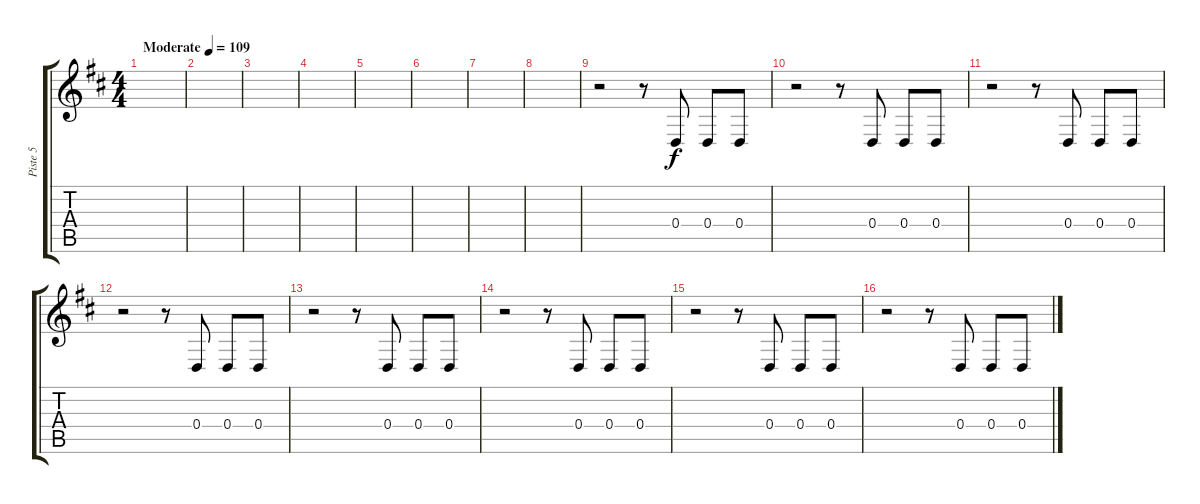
\track ("Piste 5" "Piste 5") {instrument woodblock}
\staff {score tabs}
\tuning (E4 B3 G3 D3 A2 E2) {hide}
\ts (4 4)
\tempo (109 "Moderate")
\clef g2
\ks d
|
|
|
|
|
|
|
|
r.2 r.8 0.4.8 0.4.8 0.4.8 |
r.2 r.8 0.4.8 0.4.8 0.4.8 |
r.2 r.8 0.4.8 0.4.8 0.4.8 |
r.2 r.8 0.4.8 0.4.8 0.4.8 |
r.2 r.8 0.4.8 0.4.8 0.4.8 |
r.2 r.8 0.4.8 0.4.8 0.4.8 |
r.2 r.8 0.4.8 0.4.8 0.4.8 |
r.2 r.8 0.4.8 0.4.8 0.4.8
